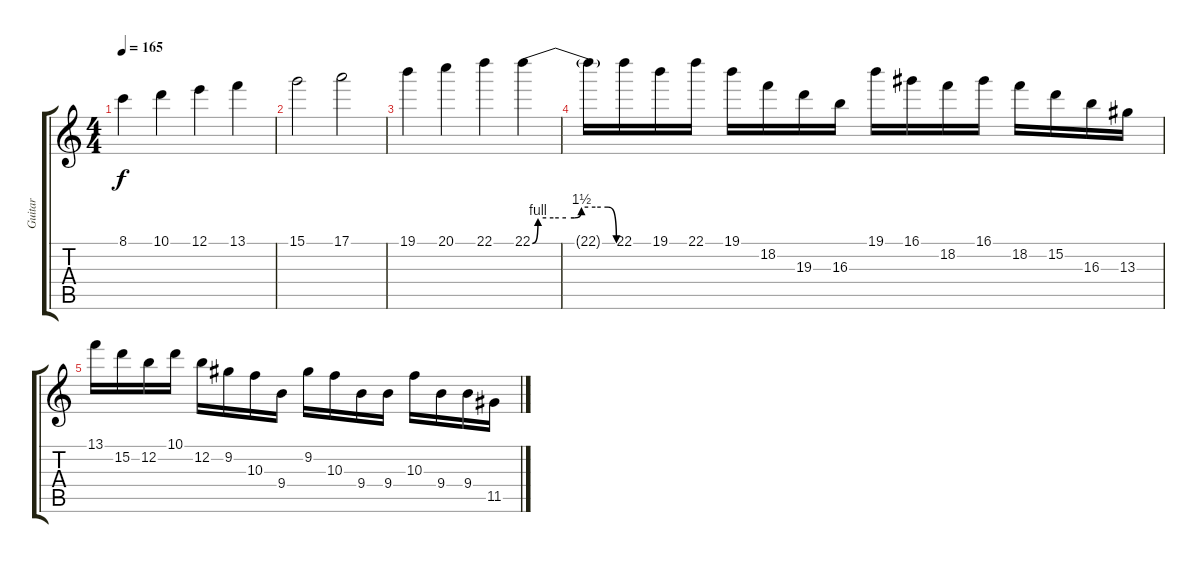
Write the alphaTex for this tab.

\track ("Guitar" "Guitar") {instrument distortionguitar}
\staff {score tabs}
\tuning (E4 B3 G3 D3 A2 E2) {hide}
\ts (4 4)
\tempo 165
\clef g2
\ks c
8.1.4{dy f} 10.1.4 12.1.4 13.1.4 |
15.1.2 17.1.2 |
19.1.4 20.1.4 22.1.4 22.1{be (custom 0 0 4 4 15 4 24 4 30 4 35 6 45 6 54 6 60 0)}.4 |
22.1{t}.16 22.1.16 19.1.16 22.1.16 19.1.16 18.2.16 19.3.16 16.3.16 19.1.16 16.1.16 18.2.16 16.1.16 18.2.16 15.2.16 16.3.16 13.3.16 |
13.1.16 15.2.16 12.2.16 10.1.16 12.2.16 9.2.16 10.3.16 9.4.16 9.2.16 10.3.16 9.4.16 9.4.16 10.3.16 9.4.16 9.4.16 11.5.16
